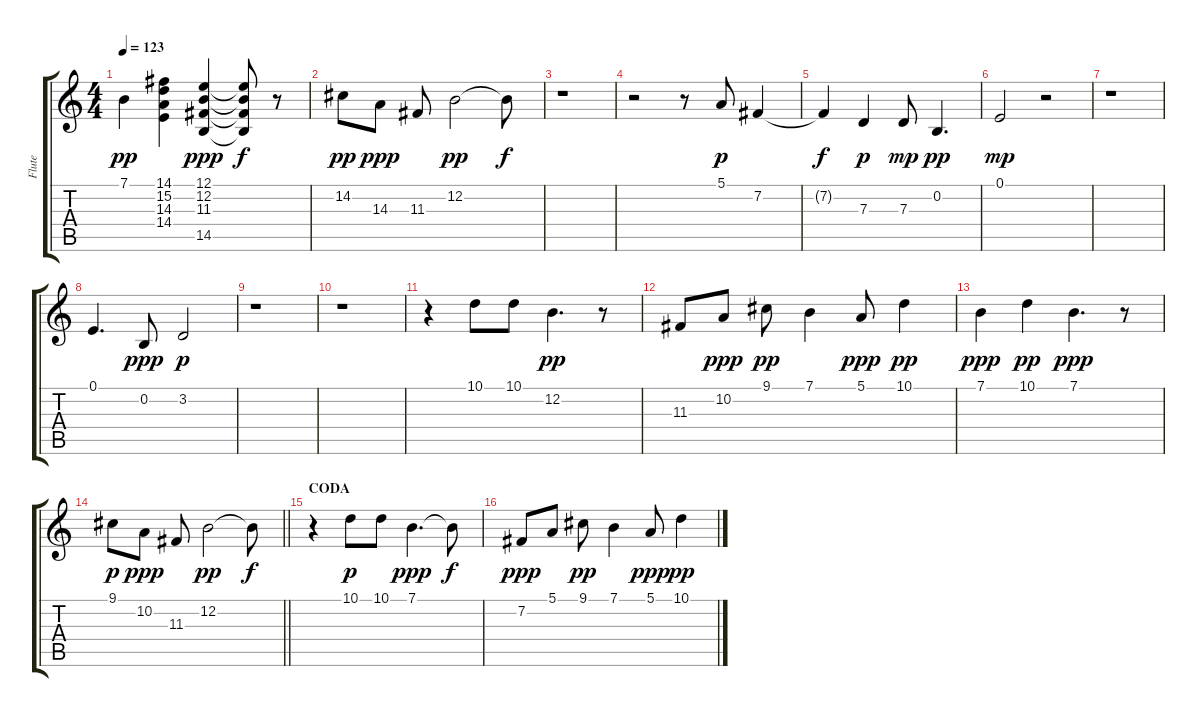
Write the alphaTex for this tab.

\track ("Flute" "Flute") {instrument flute}
\staff {score tabs}
\tuning (E4 B3 G3 D3 A2 E2) {hide}
\ts (4 4)
\tempo 123
\clef g2
\ks c
7.1.4{dy pp} (14.1 15.2 14.3 14.4).4 (12.1 12.2 11.3 14.5).4{dy ppp} (12.1{t} 12.2{t} 11.3{t} 14.5{t}).8{dy f} r.8 |
14.2.8{dy pp} 14.3.8{dy ppp} 11.3.8 12.2.2{dy pp} 12.2{t}.8{dy f} |
r.1 |
r.2 r.8 5.1.8{dy p} 7.2.4 |
7.2{t}.4{dy f} 7.3.4{dy p} 7.3.8{dy mp} 0.2.4{d dy pp} |
0.1.2{dy mp} r.2 |
r.1 |
0.1.4{d} 0.2.8{dy ppp} 3.2.2{dy p} |
r.1 |
r.1 |
r.4 10.1.8 10.1.8 12.2.4{d dy pp} r.8 |
11.3.8 10.2.8{dy ppp} 9.1.8{dy pp} 7.1.4 5.1.8{dy ppp} 10.1.4{dy pp} |
7.1.4{dy ppp} 10.1.4{dy pp} 7.1.4{d dy ppp} r.8 |
\barLineRight lightlight
9.1.8{dy p} 10.2.8{dy ppp} 11.3.8 12.2.2{dy pp} 12.2{t}.8{dy f} |
\section ("" "CODA")
r.4 10.1.8{dy p} 10.1.8 7.1.4{d dy ppp} 7.1{t}.8{dy f} |
7.2.8{dy ppp} 5.1.8 9.1.8{dy pp} 7.1.4 5.1.8{dy ppp} 10.1.4{dy pp}
